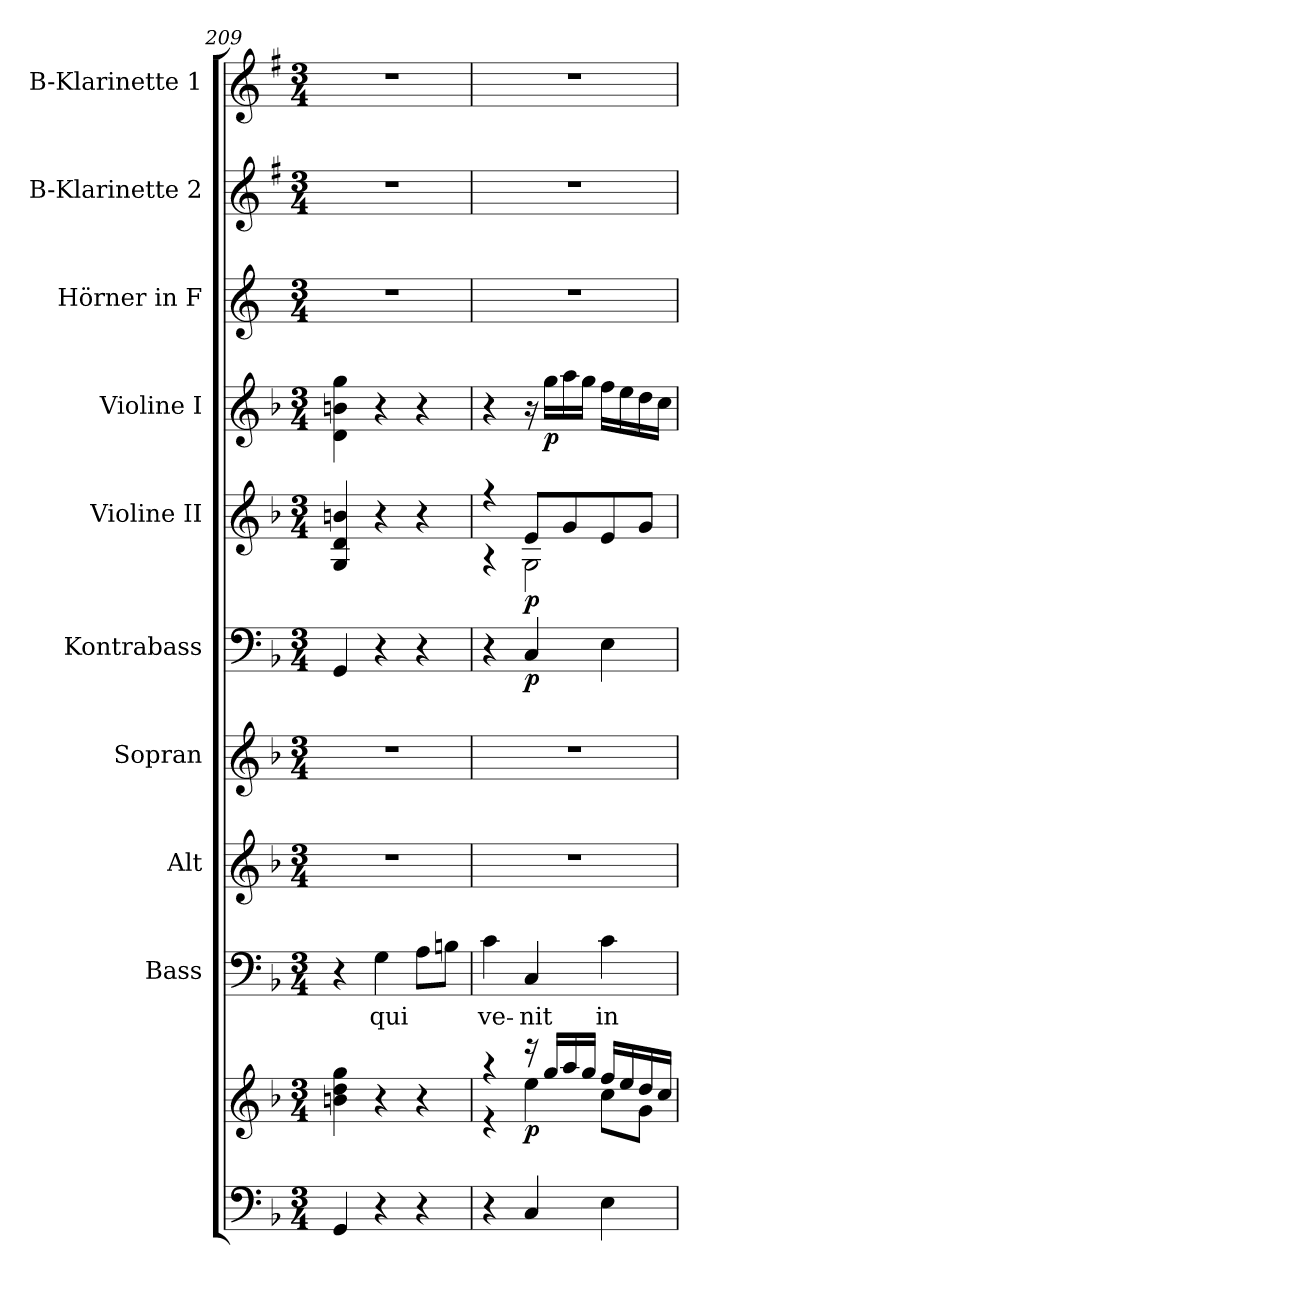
**kern	**kern	**dynam	**kern	**text	**kern	**kern	**kern	**dynam	**kern	**dynam	**kern	**dynam	**kern	**kern	**kern
*part10	*part10	*part10	*part9	*part9	*part8	*part7	*part6	*part6	*part5	*part5	*part4	*part4	*part3	*part2	*part1
*staff11	*staff10	*staff10/11	*staff9	*staff9	*staff8	*staff7	*staff6	*staff6	*staff5	*staff5	*staff4	*staff4	*staff3	*staff2	*staff1
*	*	*	*I"Bass	*	*I"Alt	*I"Sopran	*I"Kontrabass	*	*I"Violine II	*	*I"Violine I	*	*I"Hörner in F	*I"B-Klarinette 2	*I"B-Klarinette 1
*	*	*	*I'B.	*	*I'A.	*I'S.	*I'Kb.	*	*I'Vl. II	*	*I'Vl. I	*	*	*I'B Kl. 2	*I'B Kl. 1
*clefF4	*clefG2	*	*clefF4	*	*clefG2	*clefG2	*clefF4	*	*clefG2	*	*clefG2	*	*clefG2	*clefG2	*clefG2
*	*	*	*	*	*	*	*ITrd7c12	*	*	*	*	*	*ITrd4c7	*ITrd1c2	*ITrd1c2
*k[b-]	*k[b-]	*	*k[b-]	*	*k[b-]	*k[b-]	*k[b-]	*	*k[b-]	*	*k[b-]	*	*k[b-]	*k[b-]	*k[b-]
*F:	*F:	*	*F:	*	*F:	*F:	*F:	*	*F:	*	*F:	*	*F:	*F:	*F:
*M3/4	*M3/4	*	*M3/4	*	*M3/4	*M3/4	*M3/4	*	*M3/4	*	*M3/4	*	*M3/4	*M3/4	*M3/4
=209	=209	=209	=209	=209	=209	=209	=209	=209	=209	=209	=209	=209	=209	=209	=209
4GG/	4bn\ 4dd\ 4gg\	.	4r	.	2.r	2.r	4GGG/	.	4G/ 4d/ 4bn/	.	4d\ 4bn\ 4gg\	.	2.r	2.r	2.r
!	!	!	!	!LO:LY:b	!	!	!	!	!	!	!	!	!	!	!
4r	4r	.	4G\	qui	.	.	4r	.	4r	.	4r	.	.	.	.
4r	4r	.	8A\L	.	.	.	4r	.	4r	.	4r	.	.	.	.
.	.	.	8Bn\J	.	.	.	.	.	.	.	.	.	.	.	.
=210	=210	=210	=210	=210	=210	=210	=210	=210	=210	=210	=210	=210	=210	=210	=210
*	*^	*	*	*	*	*	*	*	*	*	*	*	*	*	*
!	!	!	!	!	!LO:LY:b	!	!	!	!	!	!	!	!	!	!	!
*	*	*	*	*	*	*	*	*	*	*^	*	*	*	*	*	*
4r	4r	4r	.	4c\	ve-	2.r	2.r	4r	.	4r	4r	.	4r	.	2.r	2.r	2.r
!	!	!	!LO:DY:b	!	!LO:LY:b	!	!	!	!LO:DY:b	!	!	!LO:DY:b	!	!	!	!	!
4C/	16rddd	4ee\	p	4C/	-nit	.	.	4CC/	p	8e/L	2G\	p	16r	.	.	.	.
!	!	!	!	!	!	!	!	!	!	!	!	!	!	!LO:DY:b	!	!	!
.	16gg/LL	.	.	.	.	.	.	.	.	.	.	.	16gg\LL	p	.	.	.
.	16aa/	.	.	.	.	.	.	.	.	8g/	.	.	16aa\	.	.	.	.
.	16gg/JJ	.	.	.	.	.	.	.	.	.	.	.	16gg\JJ	.	.	.	.
!	!	!	!	!	!LO:LY:b	!	!	!	!	!	!	!	!	!	!	!	!
4E\	16ff/LL	8cc\L	.	4c\	in	.	.	4EE\	.	8e/	.	.	16ff\LL	.	.	.	.
.	16ee/	.	.	.	.	.	.	.	.	.	.	.	16ee\	.	.	.	.
.	16dd/	8g\J	.	.	.	.	.	.	.	8g/J	.	.	16dd\	.	.	.	.
.	16cc/JJ	.	.	.	.	.	.	.	.	.	.	.	16cc\JJ	.	.	.	.
*	*v	*v	*	*	*	*	*	*	*	*v	*v	*	*	*	*	*	*
=	=	=	=	=	=	=	=	=	=	=	=	=	=	=	=
*-	*-	*-	*-	*-	*-	*-	*-	*-	*-	*-	*-	*-	*-	*-	*-
